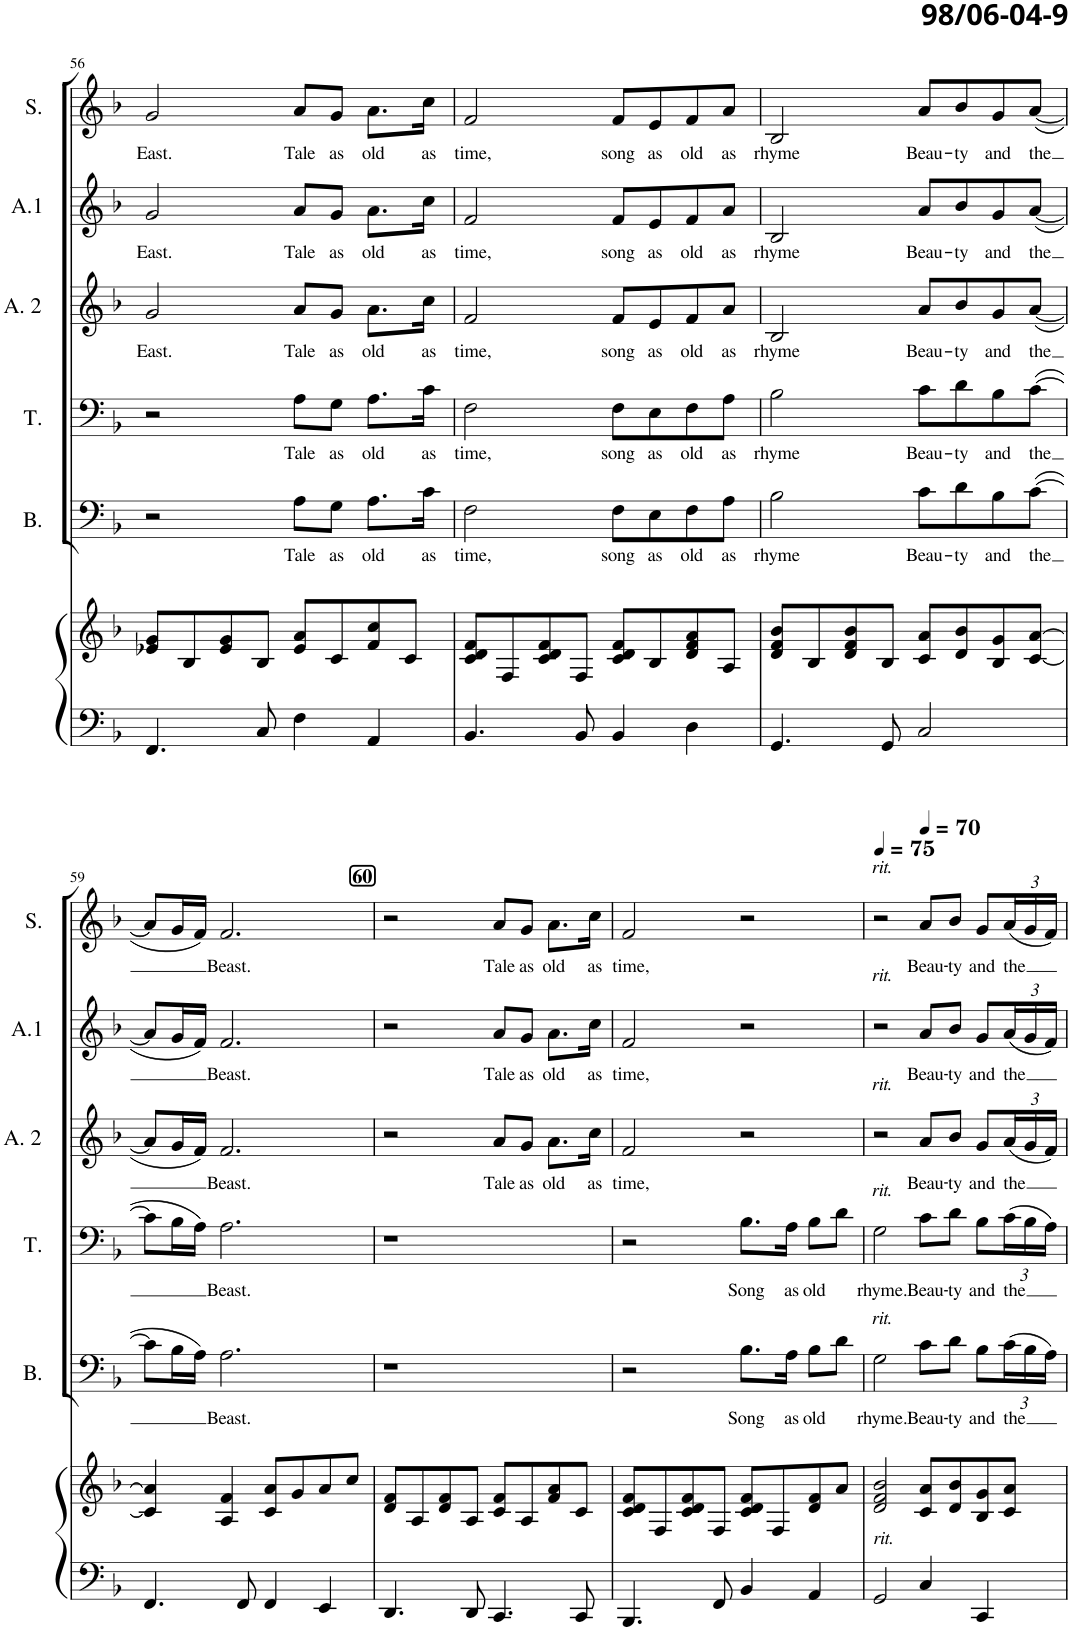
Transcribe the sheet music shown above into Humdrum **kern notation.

**kern	**kern	**kern	**text	**kern	**text	**kern	**text	**kern	**text	**kern	**text
*part6	*part6	*part5	*part5	*part4	*part4	*part3	*part3	*part2	*part2	*part1	*part1
*staff7	*staff6	*staff5	*staff5	*staff4	*staff4	*staff3	*staff3	*staff2	*staff2	*staff1	*staff1
*I"Piano	*	*I"Bass	*	*I"Tenor	*	*I"Alto 2	*	*I"Alto 1	*	*I"Soprano	*
*I'Pno	*	*I'B.	*	*I'T.	*	*I'A. 2	*	*I'A.1	*	*I'S.	*
!!LO:PB:g=z
*clefF4	*clefG2	*clefF4	*	*clefF4	*	*clefG2	*	*clefG2	*	*clefG2	*
*k[b-]	*k[b-]	*k[b-]	*	*k[b-]	*	*k[b-]	*	*k[b-]	*	*k[b-]	*
*M4/4	*M4/4	*M4/4	*	*M4/4	*	*M4/4	*	*M4/4	*	*M4/4	*
=56	=56	=56	=56	=56	=56	=56	=56	=56	=56	=56	=56
!	!	!	!	!	!	!	!LO:LY:b	!	!LO:LY:b	!	!LO:LY:b
4.FF/	8e-X/ 8g/L	2r	.	2r	.	2g/	East.	2g/	East.	2g/	East.
.	8B-/	.	.	.	.	.	.	.	.	.	.
.	8e-/ 8g/	.	.	.	.	.	.	.	.	.	.
8C/	8B-/J	.	.	.	.	.	.	.	.	.	.
!	!	!	!LO:LY:b	!	!LO:LY:b	!	!LO:LY:b	!	!LO:LY:b	!	!LO:LY:b
4F\	8e-/ 8a/L	8A\L	Tale	8A\L	Tale	8a/L	Tale	8a/L	Tale	8a/L	Tale
!	!	!	!LO:LY:b	!	!LO:LY:b	!	!LO:LY:b	!	!LO:LY:b	!	!LO:LY:b
.	8c/	8G\J	as	8G\J	as	8g/J	as	8g/J	as	8g/J	as
!	!	!	!LO:LY:b	!	!LO:LY:b	!	!LO:LY:b	!	!LO:LY:b	!	!LO:LY:b
4AA/	8f/ 8cc/	8.A\L	old	8.A\L	old	8.a\L	old	8.a\L	old	8.a\L	old
.	8c/J	.	.	.	.	.	.	.	.	.	.
!	!	!	!LO:LY:b	!	!LO:LY:b	!	!LO:LY:b	!	!LO:LY:b	!	!LO:LY:b
.	.	16c\Jk	as	16c\Jk	as	16cc\Jk	as	16cc\Jk	as	16cc\Jk	as
=57	=57	=57	=57	=57	=57	=57	=57	=57	=57	=57	=57
!	!	!	!LO:LY:b	!	!LO:LY:b	!	!LO:LY:b	!	!LO:LY:b	!	!LO:LY:b
4.BB-/	8c/ 8d/ 8f/L	2F\	time,	2F\	time,	2f/	time,	2f/	time,	2f/	time,
.	8F/	.	.	.	.	.	.	.	.	.	.
.	8c/ 8d/ 8f/	.	.	.	.	.	.	.	.	.	.
8BB-/	8F/J	.	.	.	.	.	.	.	.	.	.
!	!	!	!LO:LY:b	!	!LO:LY:b	!	!LO:LY:b	!	!LO:LY:b	!	!LO:LY:b
4BB-/	8c/ 8d/ 8f/L	8F\L	song	8F\L	song	8f/L	song	8f/L	song	8f/L	song
!	!	!	!LO:LY:b	!	!LO:LY:b	!	!LO:LY:b	!	!LO:LY:b	!	!LO:LY:b
.	8B-/	8E\	as	8E\	as	8e/	as	8e/	as	8e/	as
!	!	!	!LO:LY:b	!	!LO:LY:b	!	!LO:LY:b	!	!LO:LY:b	!	!LO:LY:b
4D\	8d/ 8f/ 8a/	8F\	old	8F\	old	8f/	old	8f/	old	8f/	old
!	!	!	!LO:LY:b	!	!LO:LY:b	!	!LO:LY:b	!	!LO:LY:b	!	!LO:LY:b
.	8A/J	8A\J	as	8A\J	as	8a/J	as	8a/J	as	8a/J	as
=58	=58	=58	=58	=58	=58	=58	=58	=58	=58	=58	=58
!	!	!	!LO:LY:b	!	!LO:LY:b	!	!LO:LY:b	!	!LO:LY:b	!	!LO:LY:b
4.GG/	8d/ 8f/ 8b-/L	2B-\	rhyme	2B-\	rhyme	2B-/	rhyme	2B-/	rhyme	2B-/	rhyme
.	8B-/	.	.	.	.	.	.	.	.	.	.
.	8d/ 8f/ 8b-/	.	.	.	.	.	.	.	.	.	.
8GG/	8B-/J	.	.	.	.	.	.	.	.	.	.
!	!	!	!LO:LY:b	!	!LO:LY:b	!	!LO:LY:b	!	!LO:LY:b	!	!LO:LY:b
2C/	8c/ 8a/L	8c\L	Beau-	8c\L	Beau-	8a/L	Beau-	8a/L	Beau-	8a/L	Beau-
!	!	!	!LO:LY:b	!	!LO:LY:b	!	!LO:LY:b	!	!LO:LY:b	!	!LO:LY:b
.	8d/ 8b-/	8d\	-ty	8d\	-ty	8b-/	-ty	8b-/	-ty	8b-/	-ty
!	!	!	!LO:LY:b	!	!LO:LY:b	!	!LO:LY:b	!	!LO:LY:b	!	!LO:LY:b
.	8B-/ 8g/	8B-\	and	8B-\	and	8g/	and	8g/	and	8g/	and
!	!	!	!LO:LY:b	!	!LO:LY:b	!	!LO:LY:b	!	!LO:LY:b	!	!LO:LY:b
.	[8c/ [8a/J	([8c\J	the	([8c\J	the	([8a/J	the	([8a/J	the	([8a/J	the
!!LO:LB:g=z
=59	=59	=59	=59	=59	=59	=59	=59	=59	=59	=59	=59
4.FF/	4c/] 4a/]	8c\L]	.	8c\L]	.	8a/L]	.	8a/L]	.	8a/L]	.
.	.	16B-\L	.	16B-\L	.	16g/L	.	16g/L	.	16g/L	.
.	.	16A\JJ)	.	16A\JJ)	.	16f/JJ)	.	16f/JJ)	.	16f/JJ)	.
!	!	!	!LO:LY:b	!	!LO:LY:b	!	!LO:LY:b	!	!LO:LY:b	!	!LO:LY:b
.	4A/ 4f/	2.A\	Beast.	2.A\	Beast.	2.f/	Beast.	2.f/	Beast.	2.f/	Beast.
8FF/	.	.	.	.	.	.	.	.	.	.	.
4FF/	8c/ 8a/L	.	.	.	.	.	.	.	.	.	.
.	8g/	.	.	.	.	.	.	.	.	.	.
4EE/	8a/	.	.	.	.	.	.	.	.	.	.
.	8cc/J	.	.	.	.	.	.	.	.	.	.
!!LO:REH:place=s1:a:B:cj:fs=11:t=60
=60	=60	=60	=60	=60	=60	=60	=60	=60	=60	=60	=60
4.DD/	8d/ 8f/L	1r	.	1r	.	2r	.	2r	.	2r	.
.	8A/	.	.	.	.	.	.	.	.	.	.
.	8d/ 8f/	.	.	.	.	.	.	.	.	.	.
8DD/	8A/J	.	.	.	.	.	.	.	.	.	.
!	!	!	!	!	!	!	!LO:LY:b	!	!LO:LY:b	!	!LO:LY:b
4.CC/	8c/ 8f/L	.	.	.	.	8a/L	Tale	8a/L	Tale	8a/L	Tale
!	!	!	!	!	!	!	!LO:LY:b	!	!LO:LY:b	!	!LO:LY:b
.	8A/	.	.	.	.	8g/J	as	8g/J	as	8g/J	as
!	!	!	!	!	!	!	!LO:LY:b	!	!LO:LY:b	!	!LO:LY:b
.	8f/ 8a/	.	.	.	.	8.a\L	old	8.a\L	old	8.a\L	old
8CC/	8c/J	.	.	.	.	.	.	.	.	.	.
!	!	!	!	!	!	!	!LO:LY:b	!	!LO:LY:b	!	!LO:LY:b
.	.	.	.	.	.	16cc\Jk	as	16cc\Jk	as	16cc\Jk	as
=61	=61	=61	=61	=61	=61	=61	=61	=61	=61	=61	=61
!	!	!	!	!	!	!	!LO:LY:b	!	!LO:LY:b	!	!LO:LY:b
4.BBB-/	8c/ 8d/ 8f/L	2r	.	2r	.	2f/	time,	2f/	time,	2f/	time,
.	8F/	.	.	.	.	.	.	.	.	.	.
.	8c/ 8d/ 8f/	.	.	.	.	.	.	.	.	.	.
8FF/	8F/J	.	.	.	.	.	.	.	.	.	.
!	!	!	!LO:LY:b	!	!LO:LY:b	!	!	!	!	!	!
4BB-/	8c/ 8d/ 8f/L	8.B-\L	Song	8.B-\L	Song	2r	.	2r	.	2r	.
.	8F/	.	.	.	.	.	.	.	.	.	.
!	!	!	!LO:LY:b	!	!LO:LY:b	!	!	!	!	!	!
.	.	16A\Jk	as	16A\Jk	as	.	.	.	.	.	.
!	!	!	!LO:LY:b	!	!LO:LY:b	!	!	!	!	!	!
4AA/	8d/ 8f/	8B-\L	old	8B-\L	old	.	.	.	.	.	.
.	8a/J	8d\J	.	8d\J	.	.	.	.	.	.	.
=62	=62	=62	=62	=62	=62	=62	=62	=62	=62	=62	=62
*	*	*	*	*	*	*	*	*	*	*MM75	*
!	!	!	!	!	!	!	!	!	!	!LO:TX:a:i:t=rit.	!
!	!	!	!	!	!	!	!	!LO:TX:a:i:t=rit.	!	!	!
!	!	!	!	!	!	!LO:TX:a:i:t=rit.	!	!	!	!	!
!	!	!	!	!LO:TX:a:i:t=rit.	!	!	!	!	!	!	!
!	!	!LO:TX:a:i:t=rit.	!	!	!	!	!	!	!	!	!
!LO:TX:a:i:t=rit.	!	!	!	!	!	!	!	!	!	!	!
!	!	!	!LO:LY:b	!	!LO:LY:b	!	!	!	!	!	!
2GG/	2d/ 2f/ 2b-/	2G\	rhyme.	2G\	rhyme.	2r	.	2r	.	2r	.
*	*	*	*	*	*	*	*	*	*	*MM70	*
!	!	!	!LO:LY:b	!	!LO:LY:b	!	!LO:LY:b	!	!LO:LY:b	!	!LO:LY:b
4C/	8c/ 8a/L	8c\L	Beau-	8c\L	Beau-	8a/L	Beau-	8a/L	Beau-	8a/L	Beau-
!	!	!	!LO:LY:b	!	!LO:LY:b	!	!LO:LY:b	!	!LO:LY:b	!	!LO:LY:b
.	8d/ 8b-/	8d\J	-ty	8d\J	-ty	8b-/J	-ty	8b-/J	-ty	8b-/J	-ty
!	!	!	!LO:LY:b	!	!LO:LY:b	!	!LO:LY:b	!	!LO:LY:b	!	!LO:LY:b
4CC/	8B-/ 8g/	8B-\L	and	8B-\L	and	8g/L	and	8g/L	and	8g/L	and
*	*	*Xbrackettup	*	*	*	*	*	*	*	*	*
!	!	!	!LO:LY:b	!	!	!	!	!	!	!	!
*	*	*	*	*Xbrackettup	*	*	*	*	*	*	*
!	!	!	!	!	!LO:LY:b	!	!	!	!	!	!
*	*	*	*	*	*	*Xbrackettup	*	*	*	*	*
!	!	!	!	!	!	!	!LO:LY:b	!	!	!	!
*	*	*	*	*	*	*	*	*Xbrackettup	*	*	*
!	!	!	!	!	!	!	!	!	!LO:LY:b	!	!
*	*	*	*	*	*	*	*	*	*	*Xbrackettup	*
!	!	!	!	!	!	!	!	!	!	!	!LO:LY:b
.	8c/ 8a/J	(24c\L	the	(24c\L	the	(24a/L	the	(24a/L	the	(24a/L	the
.	.	24B-\	.	24B-\	.	24g/	.	24g/	.	24g/	.
.	.	24A\JJ)	.	24A\JJ)	.	24f/JJ)	.	24f/JJ)	.	24f/JJ)	.
=	=	=	=	=	=	=	=	=	=	=	=
*-	*-	*-	*-	*-	*-	*-	*-	*-	*-	*-	*-
